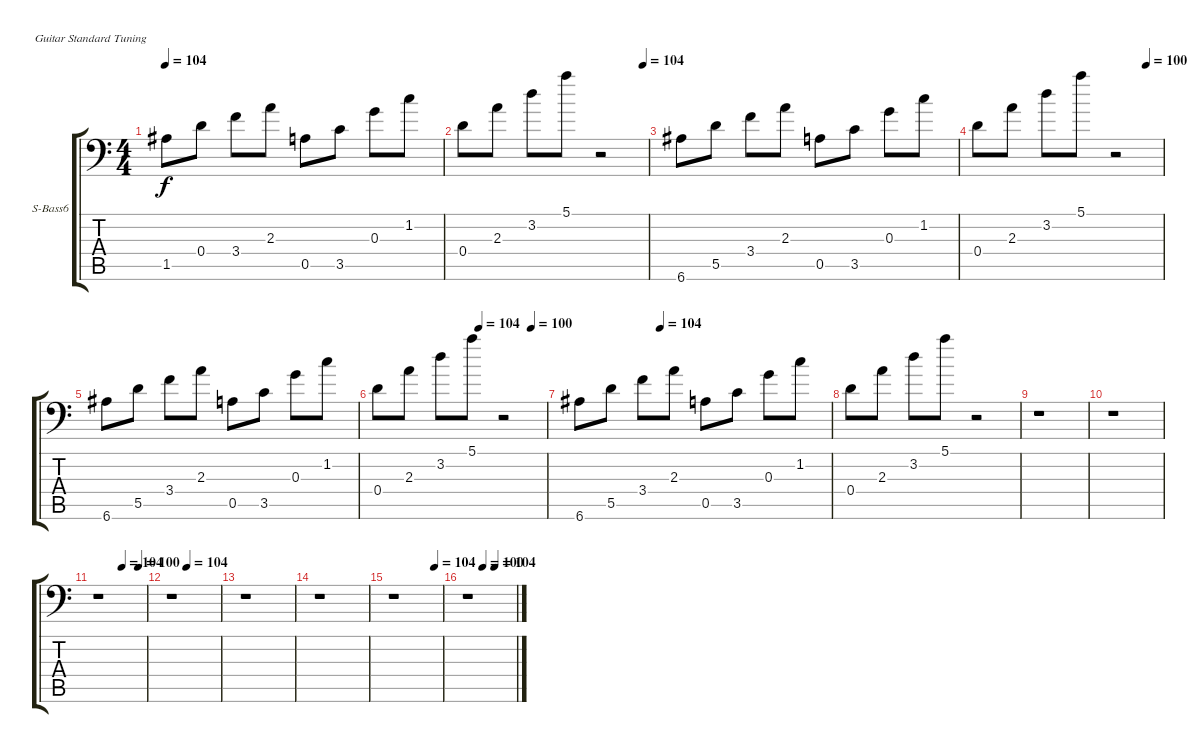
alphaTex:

\bracketExtendMode groupsimilarinstruments
\firstSystemTrackNameOrientation horizontal
\otherSystemsTrackNameOrientation horizontal
\track ("Женя" "S-Bass6") {instrument synthbass1}
\staff {score tabs}
\tuning (E4 B3 G3 D3 A2 E2)
\ts (4 4)
\tempo 104
\clef f4
\ks c
1.5.8{dy f} 0.4.8 3.4.8 2.3.8 0.5.8 3.5.8 0.3.8 1.2.8 |
\tempo (104 0.975232)
0.4.8 2.3.8 3.2.8 5.1.8 r.2 |
6.6.8 5.5.8 3.4.8 2.3.8 0.5.8 3.5.8 0.3.8 1.2.8 |
\tempo (100 0.913313)
0.4.8 2.3.8 3.2.8 5.1.8 r.2 |
6.6.8 5.5.8 3.4.8 2.3.8 0.5.8 3.5.8 0.3.8 1.2.8 |
\tempo (104 0.603715)
\tempo (100 0.913313)
0.4.8 2.3.8 3.2.8 5.1.8 r.2 |
\tempo (104 0.325077)
6.6.8 5.5.8 3.4.8 2.3.8 0.5.8 3.5.8 0.3.8 1.2.8 |
0.4.8 2.3.8 3.2.8 5.1.8 r.2 |
r.1 |
r.1 |
\tempo (104 0.510836)
\tempo (100 0.851393)
r.1 |
\tempo (104 0.325077)
r.1 |
r.1 |
r.1 |
\tempo (104 0.851393)
r.1 |
\tempo (100 0.325077)
\tempo (104 0.572755)
r.1
